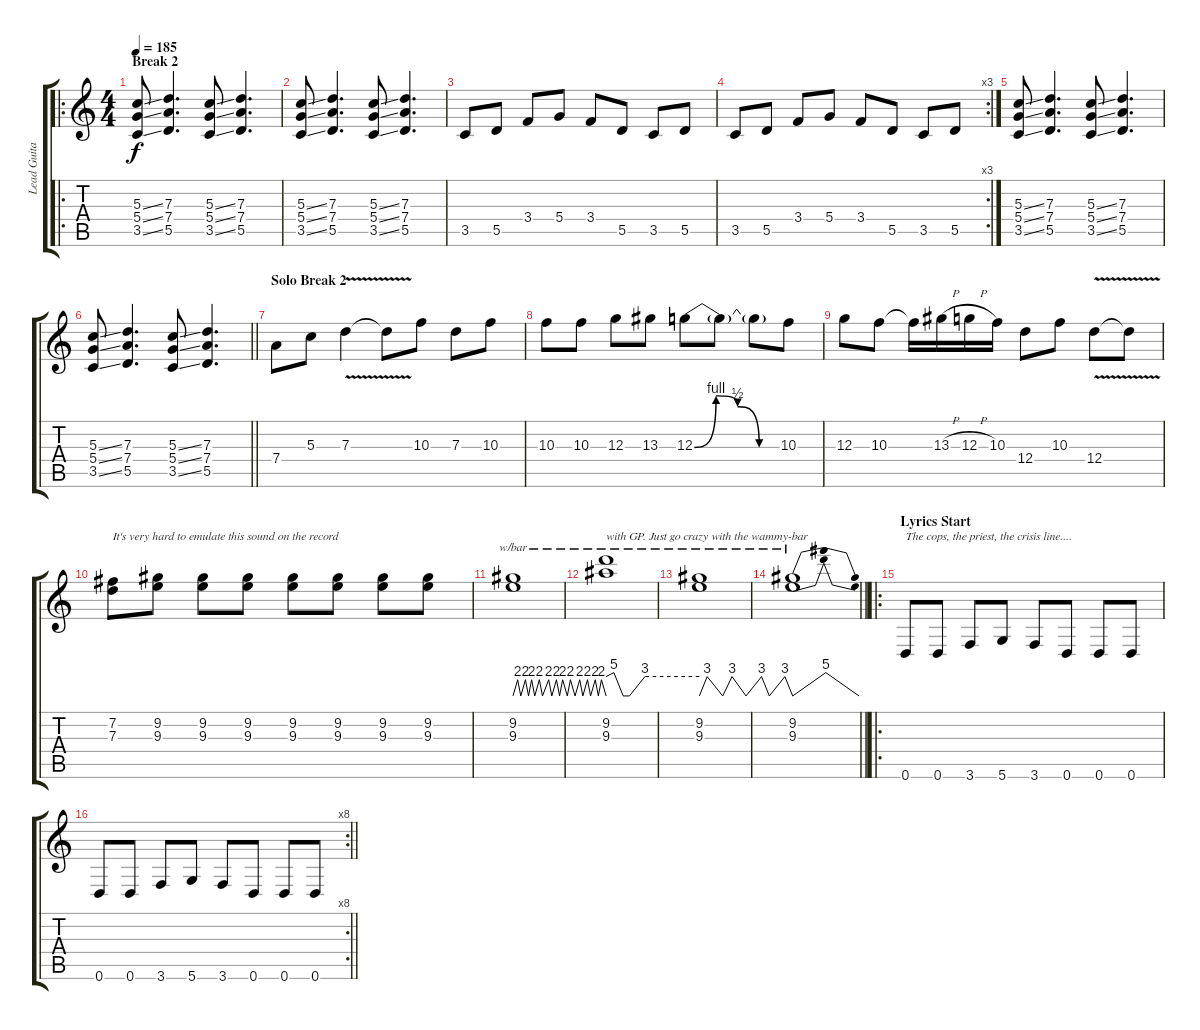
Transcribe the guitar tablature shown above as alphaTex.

\track ("Lead Guitar" "Lead Guita") {instrument distortionguitar}
\staff {score tabs}
\tuning (E4 B3 G3 D3 A2 D2) {hide}
\ro
\ts (4 4)
\section ("" "Break 2")
\tempo 185
\clef g2
\ks c
(5.3{ss} 5.4{ss} 3.5{ss}).8{dy f} (7.3 7.4 5.5).4{d} (5.3{ss} 5.4{ss} 3.5{ss}).8 (7.3 7.4 5.5).4{d} |
(5.3{ss} 5.4{ss} 3.5{ss}).8 (7.3 7.4 5.5).4{d} (5.3{ss} 5.4{ss} 3.5{ss}).8 (7.3 7.4 5.5).4{d} |
3.5.8 5.5.8 3.4.8 5.4.8 3.4.8 5.5.8 3.5.8 5.5.8 |
\rc 3
3.5.8 5.5.8 3.4.8 5.4.8 3.4.8 5.5.8 3.5.8 5.5.8 |
(5.3{ss} 5.4{ss} 3.5{ss}).8 (7.3 7.4 5.5).4{d} (5.3{ss} 5.4{ss} 3.5{ss}).8 (7.3 7.4 5.5).4{d} |
\barLineRight lightlight
(5.3{ss} 5.4{ss} 3.5{ss}).8 (7.3 7.4 5.5).4{d} (5.3{ss} 5.4{ss} 3.5{ss}).8 (7.3 7.4 5.5).4{d} |
\section ("" "Solo Break 2")
7.4.8 5.3.8 7.3{v}.4 7.3{t}.8 10.3.8 7.3.8 10.3.8 |
10.3.8 10.3.8 12.3.8 13.3.8 12.3{be (custom 0 0 15 4 30 2 45 0 60 0)}.8 12.3{t}.8 12.3{t}.8 10.3.8 |
12.3.8 10.3.8 10.3{t}.16 13.3{h}.16 12.3{h}.16 10.3.16 12.4.8 10.3.8 12.4{v}.8 12.4{t}.8 |
(7.2 7.3).8{txt "It's very hard to emulate this sound on the record"} (9.2 9.3).8 (9.2 9.3).8 (9.2 9.3).8 (9.2 9.3).8 (9.2 9.3).8 (9.2 9.3).8 (9.2 9.3).8 |
(9.2 9.3).1{tbe (custom default 0 0 3 8 5 0 8 8 10 0 12 8 14 0 17 8 19 0 23 8 25 0 28 8 30 0 32 8 35 0 37 8 40 0 43 8 45 0 48 8 50 0 53 8 55 0 57 8 60 0)} |
(9.2 9.3).1{tbe (custom default 0 12 5 20 11 0 15 0 25 12 60 12) txt "with GP. Just go crazy with the wammy-bar"} |
(9.2 9.3).1{tbe (custom default 0 0 5 12 15 0 21 12 30 0 40 12 45 0 55 12 60 0)} |
\barLineRight lightlight
(9.2 9.3).1{tbe (dip default 0 0 5 20 60 0)} |
\ro
\section ("" "Lyrics Start")
0.6.8{txt "The cops, the priest, the crisis line...."} 0.6.8 3.6.8 5.6.8 3.6.8 0.6.8 0.6.8 0.6.8 |
\rc 8
\barLineRight lightlight
0.6.8 0.6.8 3.6.8 5.6.8 3.6.8 0.6.8 0.6.8 0.6.8
